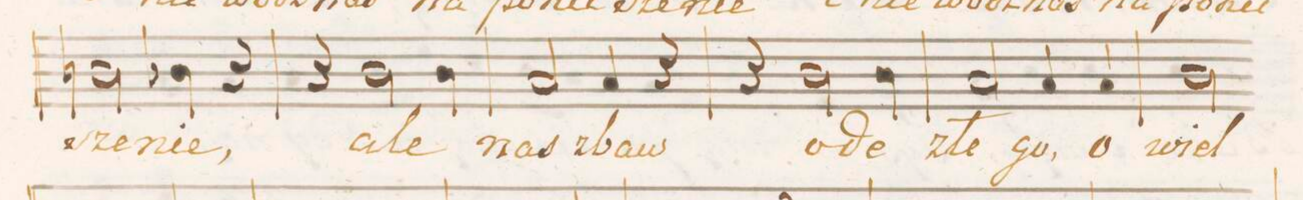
**kern	**text
*I"Tenore	*
*clefC4	*
*k[b-e-a-d-]	*
*met(C.)	*
*M4/4	*
2An\	-sze-
4A-X\	-nie,
4r	.
=44	=44
4r	.
2A-\	a-
4A-\	-le
=45	=45
2G/	nas
4G/	zbaw
4r	.
=46	=46
4r	.
2A-\	o-
4A-\	-de
=47	=47
2G/	złe-
4G/	-go,
4G/	o
=48	=48
2A-\	wiel-
*-	*-
